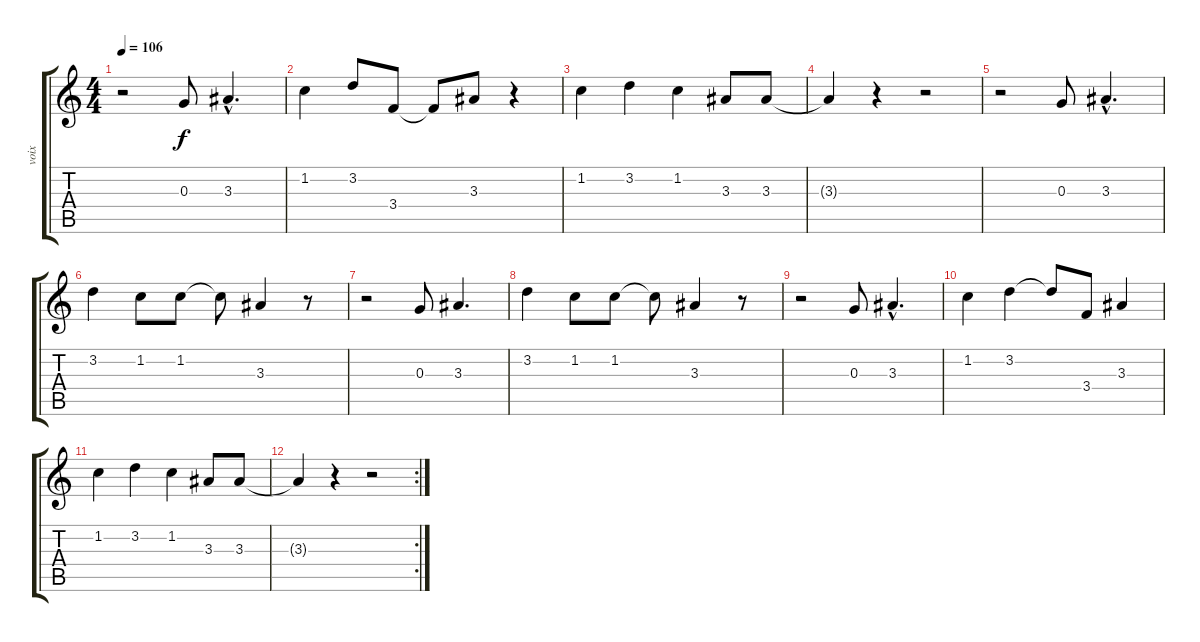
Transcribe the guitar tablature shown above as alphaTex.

\track ("voix" "voix") {instrument electricguitarjazz}
\staff {score tabs}
\tuning (E4 B3 G3 D3 A2 E2) {hide}
\ts (4 4)
\tempo 106
\clef g2
\ks c
r.2{dy f} 0.3.8 3.3{hac}.4{d} |
1.2.4 3.2.8 3.4.8 3.4{t}.8 3.3.8 r.4 |
1.2.4 3.2.4 1.2.4 3.3.8 3.3.8 |
3.3{t}.4 r.4 r.2 |
r.2 0.3.8 3.3{hac}.4{d} |
3.2.4 1.2.8 1.2.8 1.2{t}.8 3.3.4 r.8 |
r.2 0.3.8 3.3.4{d} |
3.2.4 1.2.8 1.2.8 1.2{t}.8 3.3.4 r.8 |
r.2 0.3.8 3.3{hac}.4{d} |
1.2.4 3.2.4 3.2{t}.8 3.4.8 3.3.4 |
1.2.4 3.2.4 1.2.4 3.3.8 3.3.8 |
\rc 2
3.3{t}.4 r.4 r.2
